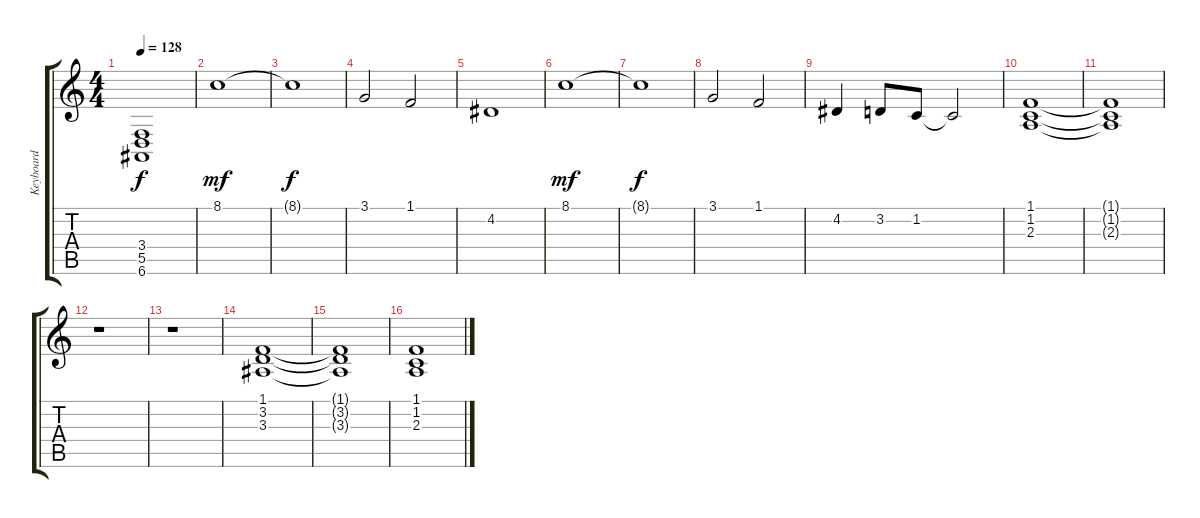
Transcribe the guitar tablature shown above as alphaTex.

\track ("Keyboard" "Keyboard") {instrument synthstrings1}
\staff {score tabs}
\tuning (E4 B3 G3 D3 A2 E2) {hide}
\ts (4 4)
\tempo 128
\clef g2
\ks c
(3.4 5.5 6.6).1{dy f} |
8.1.1{dy mf} |
8.1{t}.1{dy f} |
3.1.2 1.1.2 |
4.2.1 |
8.1.1{dy mf} |
8.1{t}.1{dy f} |
3.1.2 1.1.2 |
4.2.4 3.2.8 1.2.8 1.2{t}.2 |
(1.1 1.2 2.3).1 |
(1.1{t} 1.2{t} 2.3{t}).1 |
r.1 |
r.1 |
(1.1 3.2 3.3).1 |
(1.1{t} 3.2{t} 3.3{t}).1 |
(1.1 1.2 2.3).1
